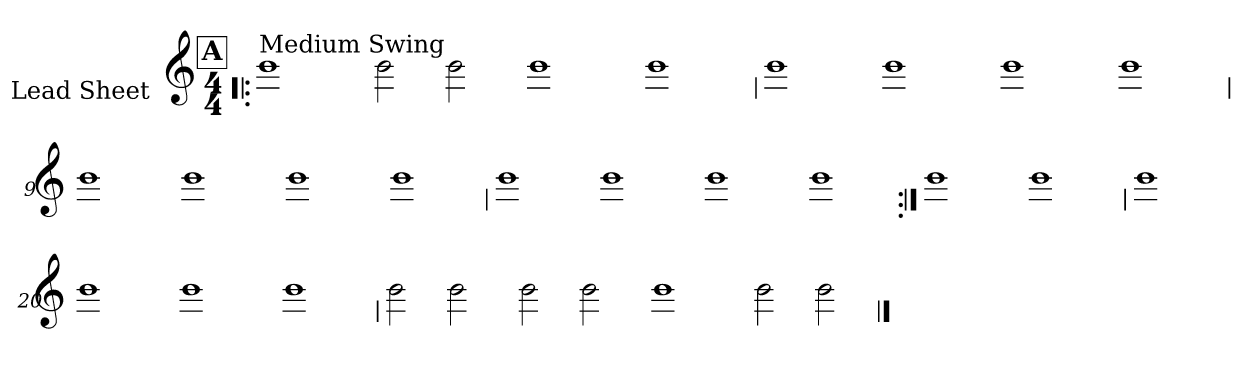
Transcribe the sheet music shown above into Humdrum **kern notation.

**kern
*part1
*staff1
*I"Lead Sheet
*stria0
*clefG2
*k[]
*C:
*M4/4
!!LO:REH:place=s1:a:t=A
=1!|:
!LO:TX:a:t=Medium Swing
1b
=2-
2b
2b
=3-
1b
=4-
1b
!!LO:LB:g=z
=5
1b
=6-
1b
=7-
1b
=8-
1b
!!LO:LB:g=z
=9
1b
=10-
1b
=11-
1b
=12-
1b
!!LO:LB:g=z
=13
1b
=14-
1b
=15-
1b
=16-
1b
!!LO:LB:g=z
=17:|!
1b
=18-
1b
!!LO:LB:g=z
=19
1b
=20-
1b
=21-
1b
=22-
1b
!!LO:LB:g=z
=23
2b
2b
=24-
2b
2b
=25-
1b
=26-
2b
2b
==
*-
